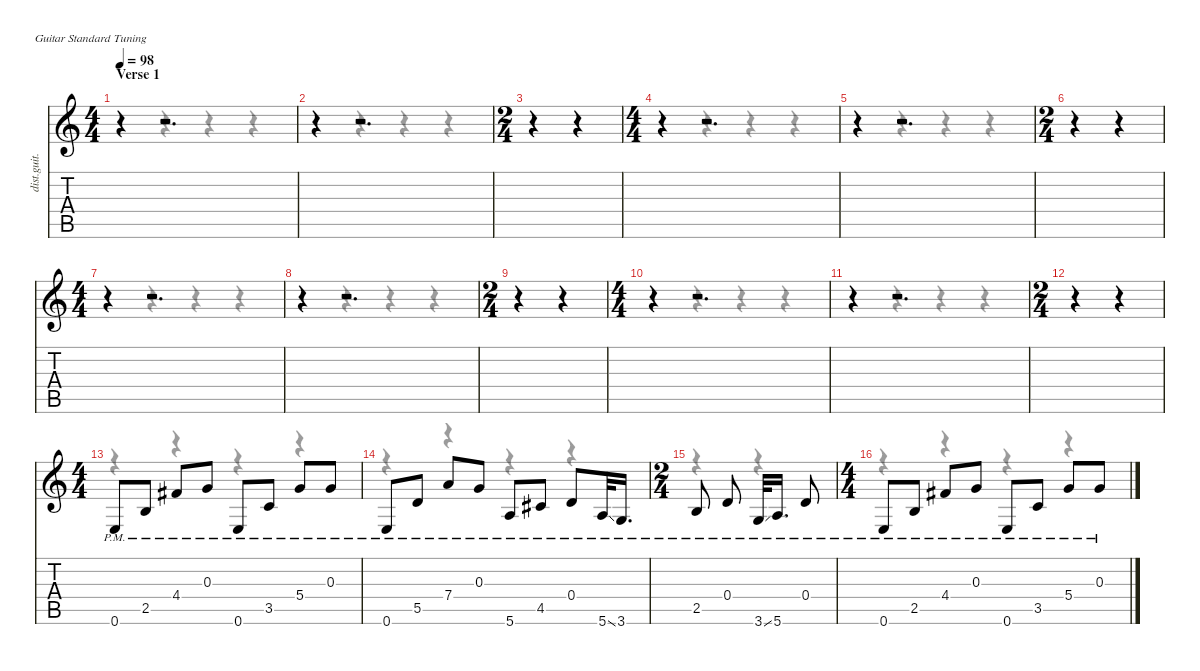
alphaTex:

\defaultSystemsLayout 4
\hideDynamics
\bracketExtendMode nobrackets
\otherSystemsTrackNameOrientation horizontal
\track ("Kirk Hammett Harmony" "dist.guit.") {instrument distortionguitar}
\staff {score tabs}
\tuning (E4 B3 G3 D3 A2 E2)
\voice
\ts (4 4)
\beaming (8 2 2 2 2)
\section ("" "Verse 1")
\tempo 98
\clef g2
\ks c
r.4{dy fff beam Up} r.2{d beam Up} |
r.4{beam Up} r.2{d beam Up} |
\ts (2 4)
\beaming (8 1 1 1 1)
r.4{beam Up} r.4{beam Up} |
\ts (4 4)
\beaming (8 2 2 2 2)
r.4{beam Up} r.2{d beam Up} |
r.4{beam Up} r.2{d beam Up} |
\ts (2 4)
\beaming (8 1 1 1 1)
r.4{beam Up} r.4{beam Up} |
\ts (4 4)
\beaming (8 2 2 2 2)
r.4{beam Up} r.2{d beam Up} |
r.4{beam Up} r.2{d beam Up} |
\ts (2 4)
\beaming (8 1 1 1 1)
r.4{beam Up} r.4{beam Up} |
\ts (4 4)
\beaming (8 2 2 2 2)
r.4{beam Up} r.2{d beam Up} |
r.4{beam Up} r.2{d beam Up} |
\ts (2 4)
\beaming (8 1 1 1 1)
r.4{beam Up} r.4{beam Up} |
\ts (4 4)
\beaming (8 2 2 2 2)
0.6{pm}.8{beam Up} 2.5{pm}.8{beam Up} 4.4{pm acc #}.8{beam Up} 0.3{pm}.8{beam Up} 0.6{pm}.8{beam Up} 3.5{pm}.8{beam Up} 5.4{pm}.8{beam Up} 0.3{pm}.8{beam Up} |
0.6{pm}.8{beam Up} 5.5{pm}.8{beam Up} 7.4{pm}.8{beam Up} 0.3{pm}.8{beam Up} 5.6{pm}.8{beam Up} 4.5{pm acc #}.8{beam Up} 0.4{pm}.8{beam Up} 5.6{ss pm}.32{beam Up} 3.6{pm}.16{d beam Up} |
\ts (2 4)
\beaming (8 1 1 1 1)
2.5{pm}.8{beam Up} 0.4{pm}.8{beam Up} 3.6{ss pm}.32{beam Up} 5.6{pm}.16{d beam Up} 0.4{pm}.8{beam Up} |
\ts (4 4)
\beaming (8 2 2 2 2)
0.6{pm}.8{beam Up} 2.5{pm}.8{beam Up} 4.4{pm acc #}.8{beam Up} 0.3{pm}.8{beam Up} 0.6{pm}.8{beam Up} 3.5{pm}.8{beam Up} 5.4{pm}.8{beam Up} 0.3{pm}.8{beam Up}
\voice
\clef g2
\ottava regular
\simile none
\ks c
r.4{dy mf beam Down} r.4{beam Down} r.4{beam Down} r.4{beam Down} |
r.4{beam Down} r.4{beam Down} r.4{beam Down} r.4{beam Down} |
r.4{beam Down} r.4{beam Down} |
r.4{beam Down} r.4{beam Down} r.4{beam Down} r.4{beam Down} |
r.4{beam Down} r.4{beam Down} r.4{beam Down} r.4{beam Down} |
r.4{beam Down} r.4{beam Down} |
r.4{beam Down} r.4{beam Down} r.4{beam Down} r.4{beam Down} |
r.4{beam Down} r.4{beam Down} r.4{beam Down} r.4{beam Down} |
r.4{beam Down} r.4{beam Down} |
r.4{beam Down} r.4{beam Down} r.4{beam Down} r.4{beam Down} |
r.4{beam Down} r.4{beam Down} r.4{beam Down} r.4{beam Down} |
r.4{beam Down} r.4{beam Down} |
r.4{beam Down} r.4{beam Down} r.4{beam Down} r.4{beam Down} |
r.4{beam Down} r.4{beam Down} r.4{beam Down} r.4{beam Down} |
r.4{beam Down} r.4{beam Down} |
r.4{beam Down} r.4{beam Down} r.4{beam Down} r.4{beam Down}
